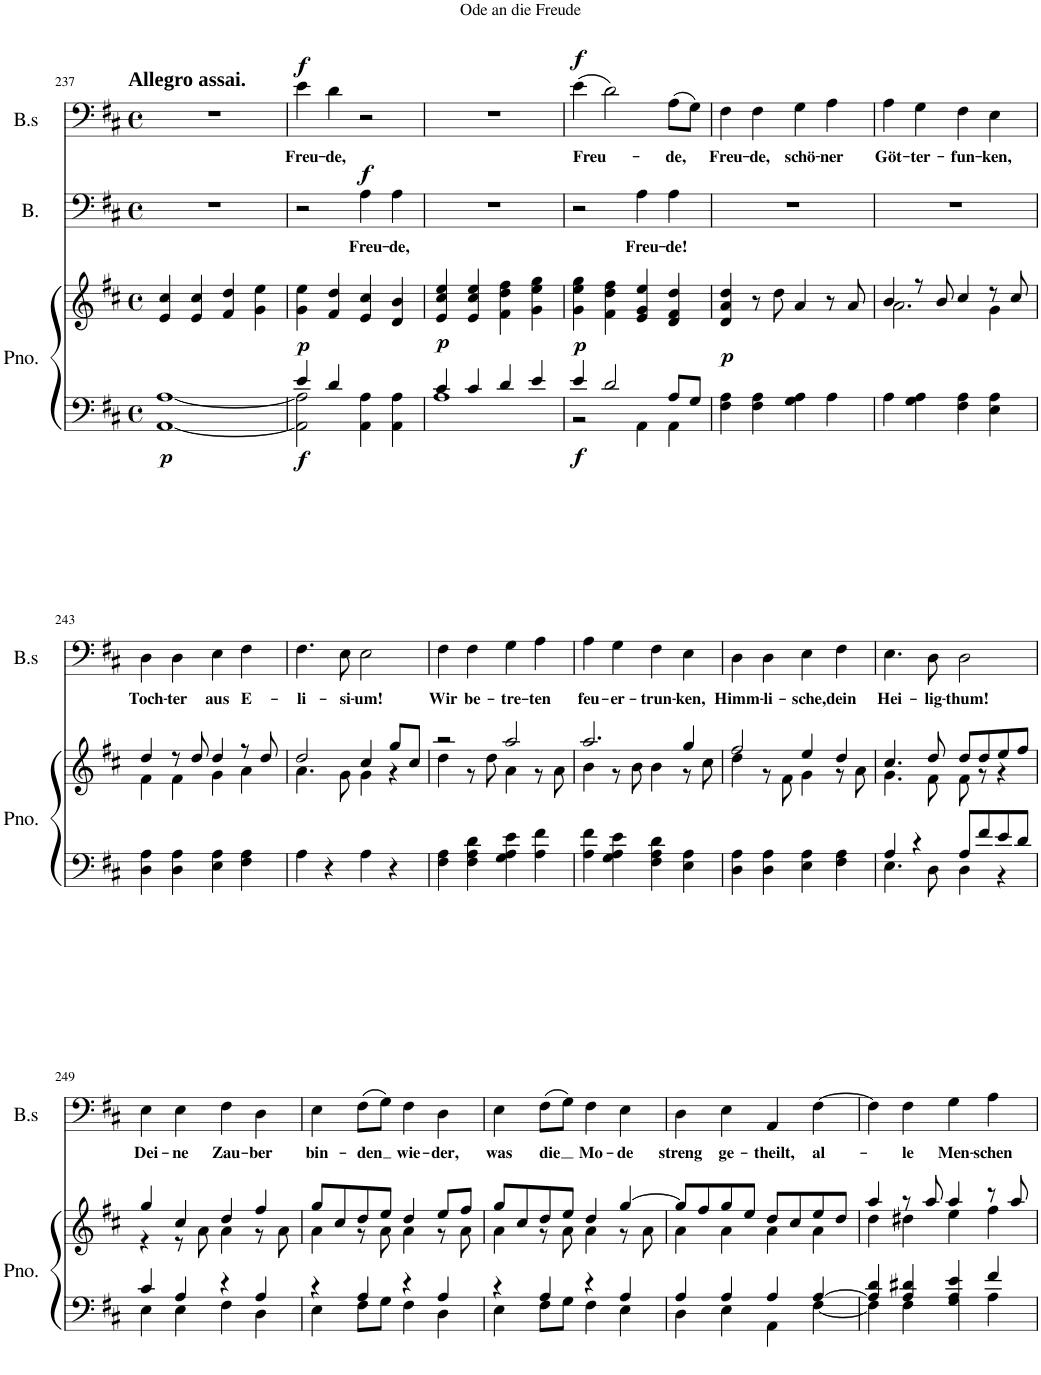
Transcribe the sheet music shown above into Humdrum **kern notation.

**kern	**kern	**dynam	**kern	**text	**dynam	**kern	**text	**dynam
*part3	*part3	*part3	*part2	*part2	*part2	*part1	*part1	*part1
*staff4	*staff3	*staff3/4	*staff2	*staff2	*staff2	*staff1	*staff1	*staff1
*I"Piano	*	*	*I"Bass	*	*	*I"Bass solo	*	*
*I'Pno.	*	*	*I'B.	*	*	*I'B.s	*	*
!!LO:PB:g=z
*clefF4	*clefG2	*	*clefF4	*	*	*clefF4	*	*
*k[f#c#]	*k[f#c#]	*	*k[f#c#]	*	*	*k[f#c#]	*	*
*M4/4	*M4/4	*	*M4/4	*	*	*M4/4	*	*
*met(c)	*met(c)	*	*met(c)	*	*	*met(c)	*	*
=237	=237	=237	=237	=237	=237	=237	=237	=237
*^	*	*	*	*	*	*	*	*
!	!	!	!LO:DY:b=2	!	!	!	!	!	!
1ryy	[1AA [1A	4e/ 4cc#/	p	1r	.	.	1r	.	.
.	.	4e/ 4cc#/	.	.	.	.	.	.	.
.	.	4f#/ 4dd/	.	.	.	.	.	.	.
.	.	4g\ 4ee\	.	.	.	.	.	.	.
=238	=238	=238	=238	=238	=238	=238	=238	=238	=238
!	!	!	!LO:DY:b=2	!	!	!	!	!LO:LY:b	!
!	!	!	!LO:DY:n=1:b	!	!	!	!	!	!LO:DY:a
4e/	2AA\] 2A\]	4g\ 4ee\	f p	2r	.	.	4e\	Freu-	f
!	!	!	!	!	!	!	!	!LO:LY:b	!
4d/	.	4f#/ 4dd/	.	.	.	.	4d\	-de,	.
!	!	!	!	!	!LO:LY:b	!LO:DY:a	!	!	!
4AA\ 4A\	2ryy	4e/ 4cc#/	.	4A\	Freu-	f	2r	.	.
!	!	!	!	!	!LO:LY:b	!	!	!	!
4AA\ 4A\	.	4d/ 4b/	.	4A\	-de,	.	.	.	.
=239	=239	=239	=239	=239	=239	=239	=239	=239	=239
!	!	!	!LO:DY:b	!	!	!	!	!	!
4c#/	1A	4e/ 4cc#/ 4ee/	p	1r	.	.	1r	.	.
4c#/	.	4e/ 4cc#/ 4ee/	.	.	.	.	.	.	.
4d/	.	4f#\ 4dd\ 4ff#\	.	.	.	.	.	.	.
4e/	.	4g\ 4ee\ 4gg\	.	.	.	.	.	.	.
=240	=240	=240	=240	=240	=240	=240	=240	=240	=240
!	!	!	!LO:DY:b=2	!	!	!	!	!LO:LY:b	!
!	!	!	!LO:DY:n=1:b	!	!	!	!	!	!LO:DY:a
4e/	2r	4g\ 4ee\ 4gg\	f p	2r	.	.	(4e\	Freu-	f
2d/	.	4f#\ 4dd\ 4ff#\	.	.	.	.	2d\)	.	.
!	!	!	!	!	!LO:LY:b	!	!	!	!
.	4AA\	4e/ 4g/ 4ee/	.	4A\	Freu-	.	.	.	.
!	!	!	!	!	!LO:LY:b	!	!	!LO:LY:b	!
8A/L	4AA\	4d/ 4f#/ 4dd/	.	4A\	-de!	.	(8A\L	-de,	.
8G/J	.	.	.	.	.	.	8G\J)	.	.
*v	*v	*	*	*	*	*	*	*	*
=241	=241	=241	=241	=241	=241	=241	=241	=241
!	!	!LO:DY:b	!	!	!	!	!LO:LY:b	!
4F#\ 4A\	4d/ 4a/ 4dd/	p	1r	.	.	4F#\	Freu-	.
!	!	!	!	!	!	!	!LO:LY:b	!
4F#\ 4A\	8r	.	.	.	.	4F#\	-de,	.
.	8dd\	.	.	.	.	.	.	.
!	!	!	!	!	!	!	!LO:LY:b	!
4G\ 4A\	4a/	.	.	.	.	4G\	schö-	.
!	!	!	!	!	!	!	!LO:LY:b	!
4A\	8r	.	.	.	.	4A\	-ner	.
.	8a/	.	.	.	.	.	.	.
=242	=242	=242	=242	=242	=242	=242	=242	=242
*	*^	*	*	*	*	*	*	*
!	!	!	!	!	!	!	!	!LO:LY:b	!
4A\	4b/	2.a\	.	1r	.	.	4A\	Göt-	.
!	!	!	!	!	!	!	!	!LO:LY:b	!
4G\ 4A\	8r	.	.	.	.	.	4G\	-ter-	.
.	8b/	.	.	.	.	.	.	.	.
!	!	!	!	!	!	!	!	!LO:LY:b	!
4F#\ 4A\	4cc#/	.	.	.	.	.	4F#\	-fun-	.
!	!	!	!	!	!	!	!	!LO:LY:b	!
4E\ 4A\	8r	4g\	.	.	.	.	4E\	-ken,	.
.	8cc#/	.	.	.	.	.	.	.	.
!!LO:LB:g=z
=243	=243	=243	=243	=243	=243	=243	=243	=243	=243
!	!	!	!	!	!	!	!	!LO:LY:b	!
4D\ 4A\	4dd/	4f#\	.	1r	.	.	4D\	Toch-	.
!	!	!	!	!	!	!	!	!LO:LY:b	!
4D\ 4A\	8r	4f#\	.	.	.	.	4D\	-ter	.
.	8dd/	.	.	.	.	.	.	.	.
!	!	!	!	!	!	!	!	!LO:LY:b	!
4E\ 4A\	4dd/	4g\	.	.	.	.	4E\	aus	.
!	!	!	!	!	!	!	!	!LO:LY:b	!
4F#\ 4A\	8r	4a\	.	.	.	.	4F#\	E-	.
.	8dd/	.	.	.	.	.	.	.	.
=244	=244	=244	=244	=244	=244	=244	=244	=244	=244
!	!	!	!	!	!	!	!	!LO:LY:b	!
4A\	2dd/	4.a\	.	1r	.	.	4.F#\	-li-	.
4r	.	.	.	.	.	.	.	.	.
!	!	!	!	!	!	!	!	!LO:LY:b	!
.	.	8g\	.	.	.	.	8E\	-si-	.
!	!	!	!	!	!	!	!	!LO:LY:b	!
4A\	4cc#/	4g\	.	.	.	.	2E'\	-um!	.
4r	8gg/L	4r	.	.	.	.	.	.	.
.	8cc#/J	.	.	.	.	.	.	.	.
=245	=245	=245	=245	=245	=245	=245	=245	=245	=245
!	!	!	!	!	!	!	!	!LO:LY:b	!
4F#\ 4A\	2r	4dd\	.	1r	.	.	4F#\	Wir	.
!	!	!	!	!	!	!	!	!LO:LY:b	!
4F#\ 4A\ 4d\	.	8r	.	.	.	.	4F#\	be-	.
.	.	8dd\	.	.	.	.	.	.	.
!	!	!	!	!	!	!	!	!LO:LY:b	!
4G\ 4A\ 4e\	2aa/	4a\	.	.	.	.	4G\	-tre-	.
!	!	!	!	!	!	!	!	!LO:LY:b	!
4A\ 4f#\	.	8r	.	.	.	.	4A\	-ten	.
.	.	8a\	.	.	.	.	.	.	.
=246	=246	=246	=246	=246	=246	=246	=246	=246	=246
!	!	!	!	!	!	!	!	!LO:LY:b	!
4A\ 4f#\	2.aa/	4b\	.	1r	.	.	4A\	feu-	.
!	!	!	!	!	!	!	!	!LO:LY:b	!
4G\ 4A\ 4e\	.	8r	.	.	.	.	4G\	-er-	.
.	.	8b\	.	.	.	.	.	.	.
!	!	!	!	!	!	!	!	!LO:LY:b	!
4F#\ 4A\ 4d\	.	4b\	.	.	.	.	4F#\	-trun-	.
!	!	!	!	!	!	!	!	!LO:LY:b	!
4E\ 4A\	4gg/	8r	.	.	.	.	4E\	-ken,	.
.	.	8cc#\	.	.	.	.	.	.	.
=247	=247	=247	=247	=247	=247	=247	=247	=247	=247
!	!	!	!	!	!	!	!	!LO:LY:b	!
4D\ 4A\	2ff#/	4dd\	.	1r	.	.	4D\	Himm-	.
!	!	!	!	!	!	!	!	!LO:LY:b	!
4D\ 4A\	.	8r	.	.	.	.	4D\	-li-	.
.	.	8f#\	.	.	.	.	.	.	.
!	!	!	!	!	!	!	!	!LO:LY:b	!
4E\ 4A\	4ee/	4g\	.	.	.	.	4E\	-sche,	.
!	!	!	!	!	!	!	!	!LO:LY:b	!
4F#\ 4A\	4dd/	8r	.	.	.	.	4F#\	dein	.
.	.	8a\	.	.	.	.	.	.	.
=248	=248	=248	=248	=248	=248	=248	=248	=248	=248
*^	*	*	*	*	*	*	*	*	*
!	!	!	!	!	!	!	!	!	!LO:LY:b	!
4A/	4.E\	4.cc#/	4.g\	.	1r	.	.	4.E\	Hei-	.
4r	.	.	.	.	.	.	.	.	.	.
!	!	!	!	!	!	!	!	!	!LO:LY:b	!
.	8D\	8dd/	8f#\	.	.	.	.	8D\	-lig-	.
!	!	!	!	!	!	!	!	!	!LO:LY:b	!
8A/L	4D\	8dd/L	8f#\	.	.	.	.	2D'\	-thum!	.
8f#/	.	8dd/	8r	.	.	.	.	.	.	.
8e/	4r	8ee/	4r	.	.	.	.	.	.	.
8d/J	.	8ff#/J	.	.	.	.	.	.	.	.
!!LO:LB:g=z
=249	=249	=249	=249	=249	=249	=249	=249	=249	=249	=249
!	!	!	!	!	!	!	!	!	!LO:LY:b	!
4c#/	4E\	4gg/	4r	.	1r	.	.	4E\	Dei-	.
!	!	!	!	!	!	!	!	!	!LO:LY:b	!
4A/	4E\	4cc#/	8r	.	.	.	.	4E\	-ne	.
.	.	.	8a\	.	.	.	.	.	.	.
!	!	!	!	!	!	!	!	!	!LO:LY:b	!
4r	4F#\	4dd/	4a\	.	.	.	.	4F#\	Zau-	.
!	!	!	!	!	!	!	!	!	!LO:LY:b	!
4A/	4D\	4ff#/	8r	.	.	.	.	4D\	-ber	.
.	.	.	8a\	.	.	.	.	.	.	.
=250	=250	=250	=250	=250	=250	=250	=250	=250	=250	=250
!	!	!	!	!	!	!	!	!	!LO:LY:b	!
4r	4E\	8gg/L	4a\	.	1r	.	.	4E\	bin-	.
.	.	8cc#/	.	.	.	.	.	.	.	.
!	!	!	!	!	!	!	!	!	!LO:LY:b	!
4A/	8F#\L	8dd/	8r	.	.	.	.	(8F#\L	-den	.
.	8G\J	8ee/J	8a\	.	.	.	.	8G\J)	.	.
!	!	!	!	!	!	!	!	!	!LO:LY:b	!
4r	4F#\	4dd/	4a\	.	.	.	.	4F#\	wie-	.
!	!	!	!	!	!	!	!	!	!LO:LY:b	!
4A/	4D\	8ee/L	8r	.	.	.	.	4D\	-der,	.
.	.	8ff#/J	8a\	.	.	.	.	.	.	.
=251	=251	=251	=251	=251	=251	=251	=251	=251	=251	=251
!	!	!	!	!	!	!	!	!	!LO:LY:b	!
4r	4E\	8gg/L	4a\	.	1r	.	.	4E\	was	.
.	.	8cc#/	.	.	.	.	.	.	.	.
!	!	!	!	!	!	!	!	!	!LO:LY:b	!
4A/	8F#\L	8dd/	8r	.	.	.	.	(8F#\L	die	.
.	8G\J	8ee/J	8a\	.	.	.	.	8G\J)	.	.
!	!	!	!	!	!	!	!	!	!LO:LY:b	!
4r	4F#\	4dd/	4a\	.	.	.	.	4F#\	Mo-	.
!	!	!	!	!	!	!	!	!	!LO:LY:b	!
4A/	4E\	[4gg/	8r	.	.	.	.	4E\	-de	.
.	.	.	8a\	.	.	.	.	.	.	.
=252	=252	=252	=252	=252	=252	=252	=252	=252	=252	=252
!	!	!	!	!	!	!	!	!	!LO:LY:b	!
4A/	4D\	8gg/L]	4a\	.	1r	.	.	4D\	streng	.
.	.	8ff#/	.	.	.	.	.	.	.	.
!	!	!	!	!	!	!	!	!	!LO:LY:b	!
4A/	4E\	8gg/	4a\	.	.	.	.	4E\	ge-	.
.	.	8ee/J	.	.	.	.	.	.	.	.
!	!	!	!	!	!	!	!	!	!LO:LY:b	!
4A/	4AA\	8dd/L	4a\	.	.	.	.	4AA'/	-theilt,	.
.	.	8cc#/	.	.	.	.	.	.	.	.
!	!	!	!	!	!	!	!	!	!LO:LY:b	!
[4A/	[4F#\	8ee/	4a\	.	.	.	.	[4F#\	al-	.
.	.	8dd/J	.	.	.	.	.	.	.	.
=253	=253	=253	=253	=253	=253	=253	=253	=253	=253	=253
4A/] 4d/	4F#\]	4aa/	4dd\	.	1r	.	.	4F#\]	.	.
!	!	!	!	!	!	!	!	!	!LO:LY:b	!
4A/ 4d#X/	4F#\	8r	4dd#X\	.	.	.	.	4F#\	-le	.
.	.	8aa/	.	.	.	.	.	.	.	.
!	!	!	!	!	!	!	!	!	!LO:LY:b	!
4A/ 4e/	4G\	4aa/	4ee\	.	.	.	.	4G\	Men-	.
!	!	!	!	!	!	!	!	!	!LO:LY:b	!
4f#/	4A\	8r	4ff#\	.	.	.	.	4A\	-schen	.
.	.	8aa/	.	.	.	.	.	.	.	.
*v	*v	*	*	*	*	*	*	*	*	*
*	*v	*v	*	*	*	*	*	*	*
=	=	=	=	=	=	=	=	=
*-	*-	*-	*-	*-	*-	*-	*-	*-
